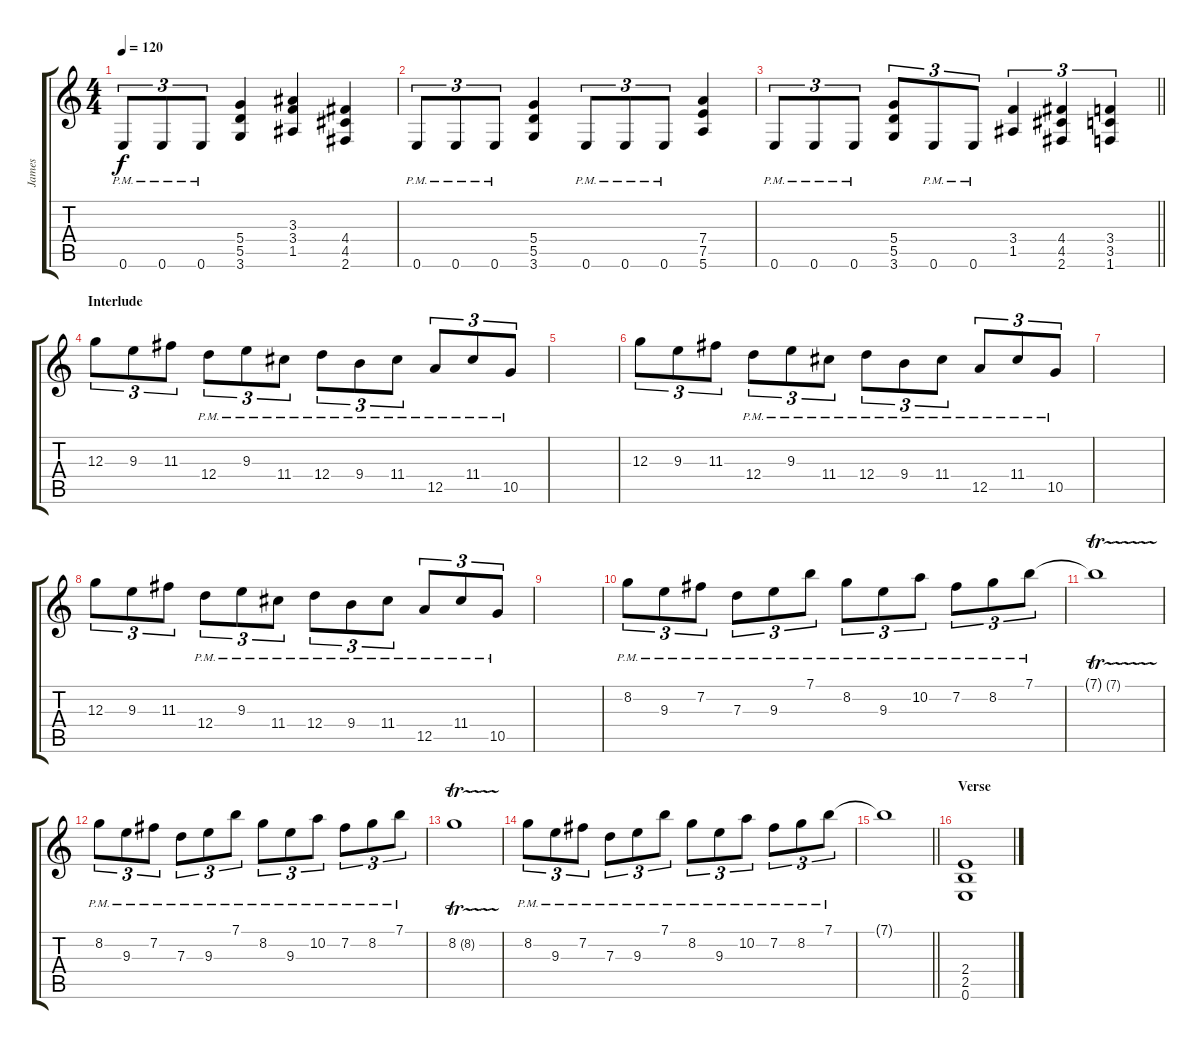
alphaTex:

\track ("James" "James") {instrument distortionguitar}
\staff {score tabs}
\tuning (E4 B3 G3 D3 A2 E2) {hide}
\ts (4 4)
\tempo 120
\clef g2
\ks c
0.6{pm}.8{tu (3 2) dy f} 0.6{pm}.8{tu (3 2)} 0.6{pm}.8{tu (3 2)} (5.4 5.5 3.6).4 (3.3 3.4 1.5).4 (4.4 4.5 2.6).4 |
0.6{pm}.8{tu (3 2)} 0.6{pm}.8{tu (3 2)} 0.6{pm}.8{tu (3 2)} (5.4 5.5 3.6).4 0.6{pm}.8{tu (3 2)} 0.6{pm}.8{tu (3 2)} 0.6{pm}.8{tu (3 2)} (7.4 7.5 5.6).4 |
\barLineRight lightlight
0.6{pm}.8{tu (3 2)} 0.6{pm}.8{tu (3 2)} 0.6{pm}.8{tu (3 2)} (5.4 5.5 3.6).8{tu (3 2)} 0.6{pm}.8{tu (3 2)} 0.6{pm}.8{tu (3 2)} (3.4 1.5).4{tu (3 2)} (4.4 4.5 2.6).4{tu (3 2)} (3.4 3.5 1.6).4{tu (3 2)} |
\section ("" "Interlude")
12.3.8{tu (3 2)} 9.3.8{tu (3 2)} 11.3.8{tu (3 2)} 12.4{pm}.8{tu (3 2)} 9.3{pm}.8{tu (3 2)} 11.4{pm}.8{tu (3 2)} 12.4{pm}.8{tu (3 2)} 9.4{pm}.8{tu (3 2)} 11.4{pm}.8{tu (3 2)} 12.5{pm}.8{tu (3 2)} 11.4{pm}.8{tu (3 2)} 10.5{pm}.8{tu (3 2)} |
|
12.3.8{tu (3 2)} 9.3.8{tu (3 2)} 11.3.8{tu (3 2)} 12.4{pm}.8{tu (3 2)} 9.3{pm}.8{tu (3 2)} 11.4{pm}.8{tu (3 2)} 12.4{pm}.8{tu (3 2)} 9.4{pm}.8{tu (3 2)} 11.4{pm}.8{tu (3 2)} 12.5{pm}.8{tu (3 2)} 11.4{pm}.8{tu (3 2)} 10.5{pm}.8{tu (3 2)} |
|
12.3.8{tu (3 2)} 9.3.8{tu (3 2)} 11.3.8{tu (3 2)} 12.4{pm}.8{tu (3 2)} 9.3{pm}.8{tu (3 2)} 11.4{pm}.8{tu (3 2)} 12.4{pm}.8{tu (3 2)} 9.4{pm}.8{tu (3 2)} 11.4{pm}.8{tu (3 2)} 12.5{pm}.8{tu (3 2)} 11.4{pm}.8{tu (3 2)} 10.5{pm}.8{tu (3 2)} |
|
8.2{pm}.8{tu (3 2)} 9.3{pm}.8{tu (3 2)} 7.2{pm}.8{tu (3 2)} 7.3{pm}.8{tu (3 2)} 9.3{pm}.8{tu (3 2)} 7.1{pm}.8{tu (3 2)} 8.2{pm}.8{tu (3 2)} 9.3{pm}.8{tu (3 2)} 10.2{pm}.8{tu (3 2)} 7.2{pm}.8{tu (3 2)} 8.2{pm}.8{tu (3 2)} 7.1{pm}.8{tu (3 2)} |
7.1{tr (7 16) t}.1 |
8.2{pm}.8{tu (3 2)} 9.3{pm}.8{tu (3 2)} 7.2{pm}.8{tu (3 2)} 7.3{pm}.8{tu (3 2)} 9.3{pm}.8{tu (3 2)} 7.1{pm}.8{tu (3 2)} 8.2{pm}.8{tu (3 2)} 9.3{pm}.8{tu (3 2)} 10.2{pm}.8{tu (3 2)} 7.2{pm}.8{tu (3 2)} 8.2{pm}.8{tu (3 2)} 7.1{pm}.8{tu (3 2)} |
8.2{tr (8 16)}.1 |
8.2{pm}.8{tu (3 2)} 9.3{pm}.8{tu (3 2)} 7.2{pm}.8{tu (3 2)} 7.3{pm}.8{tu (3 2)} 9.3{pm}.8{tu (3 2)} 7.1{pm}.8{tu (3 2)} 8.2{pm}.8{tu (3 2)} 9.3{pm}.8{tu (3 2)} 10.2{pm}.8{tu (3 2)} 7.2{pm}.8{tu (3 2)} 8.2{pm}.8{tu (3 2)} 7.1{pm}.8{tu (3 2)} |
\barLineRight lightlight
7.1{t}.1 |
\section ("" "Verse")
(2.4 2.5 0.6).1
